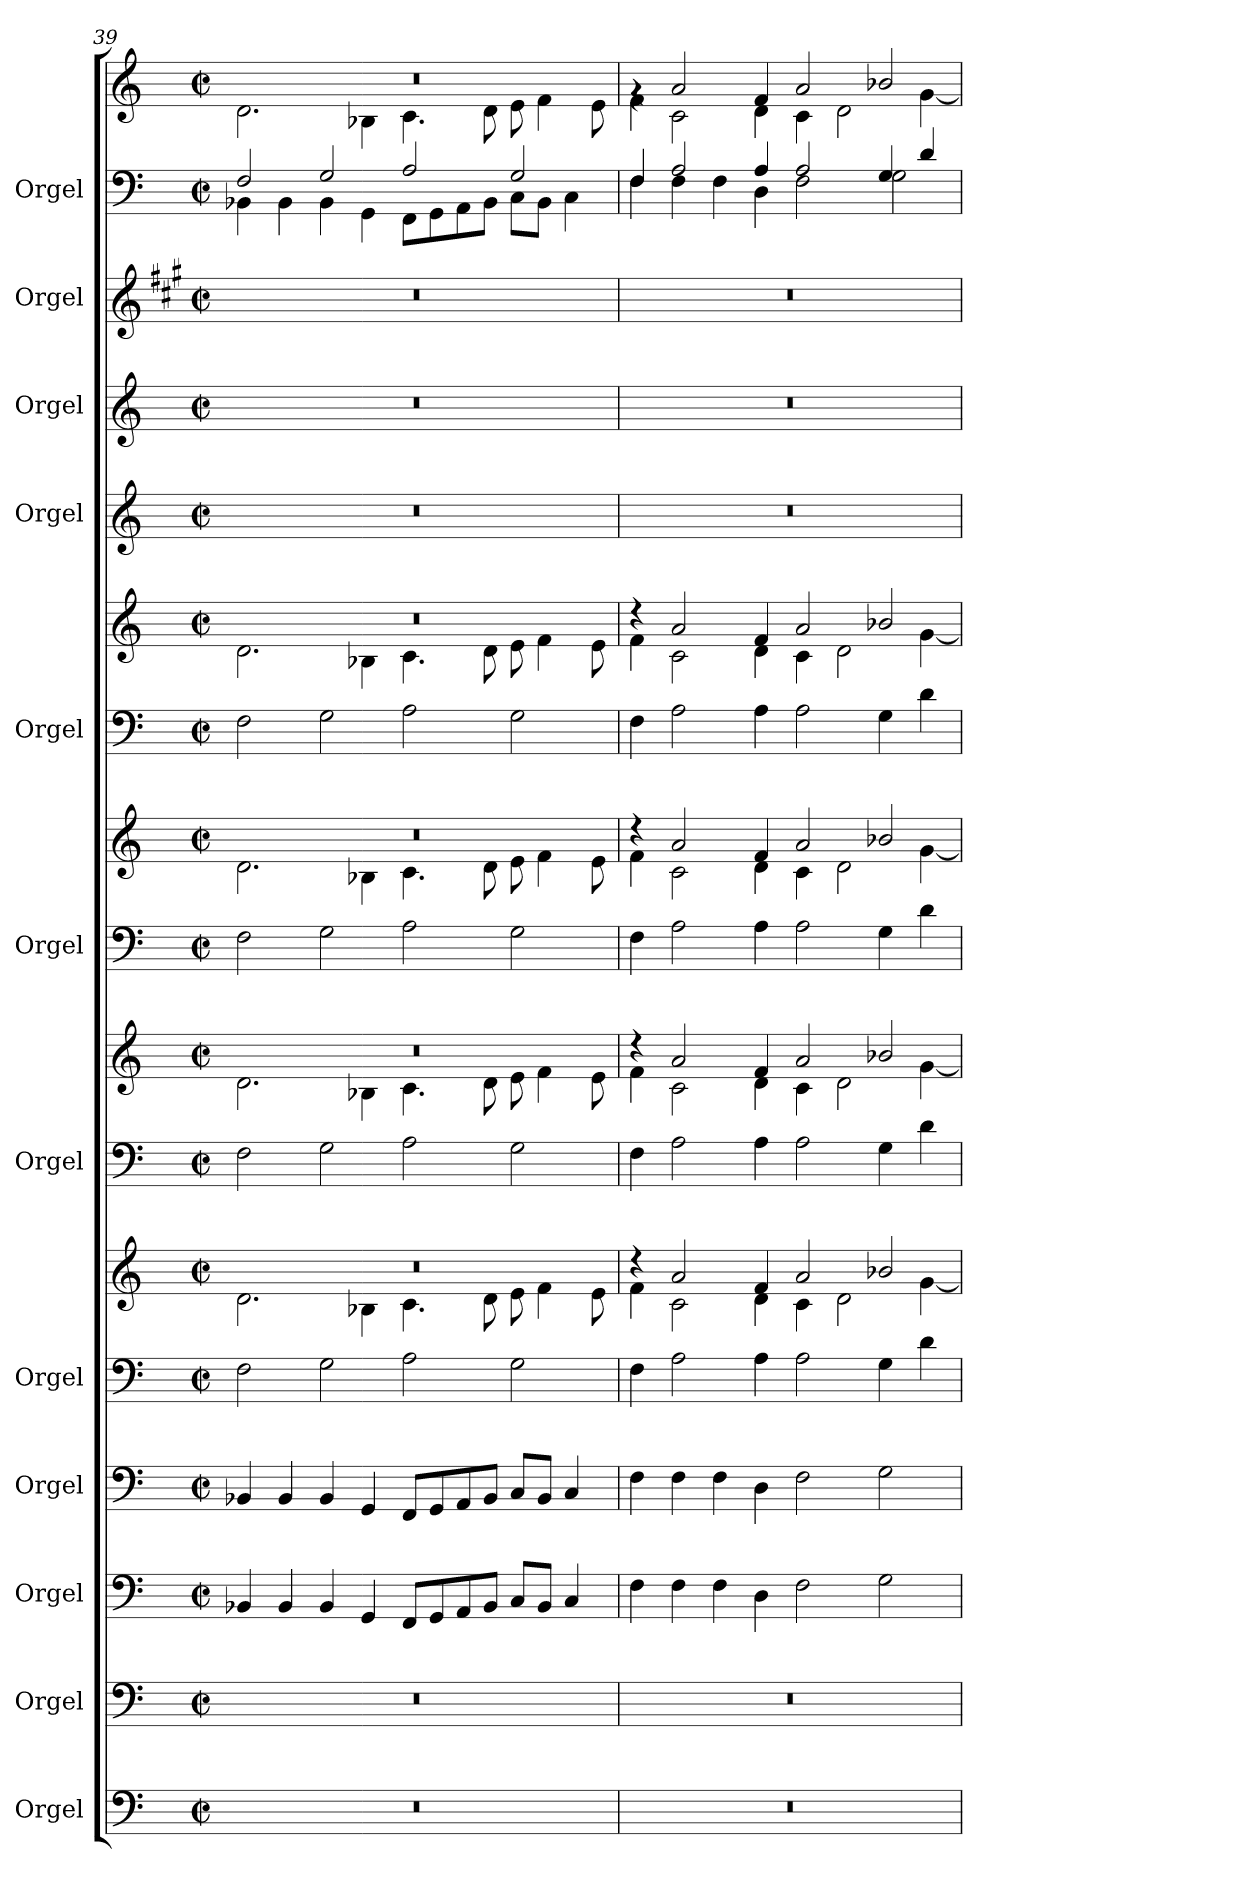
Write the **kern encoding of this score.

**kern	**kern	**kern	**kern	**kern	**kern	**kern	**kern	**kern	**kern	**kern	**kern	**kern	**kern	**kern	**kern	**kern
*part12	*part11	*part10	*part9	*part8	*part8	*part7	*part7	*part6	*part6	*part5	*part5	*part4	*part3	*part2	*part1	*part1
*staff17	*staff16	*staff15	*staff14	*staff13	*staff12	*staff11	*staff10	*staff9	*staff8	*staff7	*staff6	*staff5	*staff4	*staff3	*staff2	*staff1
*I"Orgel	*I"Orgel	*I"Orgel	*I"Orgel	*I"Orgel	*	*I"Orgel	*	*I"Orgel	*	*I"Orgel	*	*I"Orgel	*I"Orgel	*I"Orgel	*I"Orgel	*
*I'Org.	*I'Org.	*I'Org.	*I'Org.	*I'Org.	*	*I'Org.	*	*I'Org.	*	*I'Org.	*	*I'Org.	*I'Org.	*I'Org.	*	*
*clefF4	*clefF4	*clefF4	*clefF4	*clefF4	*clefG2	*clefF4	*clefG2	*clefF4	*clefG2	*clefF4	*clefG2	*clefG2	*clefG2	*clefG2	*clefF4	*clefG2
*	*	*	*	*	*	*	*	*	*	*	*	*	*	*ITrd5c9	*	*
*k[]	*k[]	*k[]	*k[]	*k[]	*k[]	*k[]	*k[]	*k[]	*k[]	*k[]	*k[]	*k[]	*k[]	*k[]	*k[]	*k[]
*M4/2	*M4/2	*M4/2	*M4/2	*M4/2	*M4/2	*M4/2	*M4/2	*M4/2	*M4/2	*M4/2	*M4/2	*M4/2	*M4/2	*M4/2	*M4/2	*M4/2
*met(c|)	*met(c|)	*met(c|)	*met(c|)	*met(c|)	*met(c|)	*met(c|)	*met(c|)	*met(c|)	*met(c|)	*met(c|)	*met(c|)	*met(c|)	*met(c|)	*met(c|)	*met(c|)	*met(c|)
=39	=39	=39	=39	=39	=39	=39	=39	=39	=39	=39	=39	=39	=39	=39	=39	=39
*	*	*	*	*	*^	*	*^	*	*^	*	*^	*	*	*	*^	*^
0r	0r	4BB-X/	4BB-X/	2F\	0r	2.d\	2F\	0r	2.d\	2F\	0r	2.d\	2F\	0r	2.d\	0r	0r	0r	2F/	4BB-X\	0r	2.d\
.	.	4BB-/	4BB-/	.	.	.	.	.	.	.	.	.	.	.	.	.	.	.	.	4BB-\	.	.
.	.	4BB-/	4BB-/	2G\	.	.	2G\	.	.	2G\	.	.	2G\	.	.	.	.	.	2G/	4BB-\	.	.
.	.	4GG/	4GG/	.	.	4B-X\	.	.	4B-X\	.	.	4B-X\	.	.	4B-X\	.	.	.	.	4GG\	.	4B-X\
.	.	8FF/L	8FF/L	2A\	.	4.c\	2A\	.	4.c\	2A\	.	4.c\	2A\	.	4.c\	.	.	.	2A/	8FF\L	.	4.c\
.	.	8GG/	8GG/	.	.	.	.	.	.	.	.	.	.	.	.	.	.	.	.	8GG\	.	.
.	.	8AA/	8AA/	.	.	.	.	.	.	.	.	.	.	.	.	.	.	.	.	8AA\	.	.
.	.	8BB-/J	8BB-/J	.	.	8d\	.	.	8d\	.	.	8d\	.	.	8d\	.	.	.	.	8BB-\J	.	8d\
.	.	8C/L	8C/L	2G\	.	8e\	2G\	.	8e\	2G\	.	8e\	2G\	.	8e\	.	.	.	2G/	8C\L	.	8e\
.	.	8BB-/J	8BB-/J	.	.	4f\	.	.	4f\	.	.	4f\	.	.	4f\	.	.	.	.	8BB-\J	.	4f\
.	.	4C/	4C/	.	.	.	.	.	.	.	.	.	.	.	.	.	.	.	.	4C\	.	.
.	.	.	.	.	.	8e\	.	.	8e\	.	.	8e\	.	.	8e\	.	.	.	.	.	.	8e\
=40	=40	=40	=40	=40	=40	=40	=40	=40	=40	=40	=40	=40	=40	=40	=40	=40	=40	=40	=40	=40	=40	=40
0r	0r	4F\	4F\	4F\	4r	4f\	4F\	4r	4f\	4F\	4r	4f\	4F\	4r	4f\	0r	0r	0r	4F/	4F\	4rg	4f\
.	.	4F\	4F\	2A\	2a/	2c\	2A\	2a/	2c\	2A\	2a/	2c\	2A\	2a/	2c\	.	.	.	2A/	4F\	2a/	2c\
.	.	4F\	4F\	.	.	.	.	.	.	.	.	.	.	.	.	.	.	.	.	4F\	.	.
.	.	4D\	4D\	4A\	4f/	4d\	4A\	4f/	4d\	4A\	4f/	4d\	4A\	4f/	4d\	.	.	.	4A/	4D\	4f/	4d\
.	.	2F\	2F\	2A\	2a/	4c\	2A\	2a/	4c\	2A\	2a/	4c\	2A\	2a/	4c\	.	.	.	2A/	2F\	2a/	4c\
.	.	.	.	.	.	2d\	.	.	2d\	.	.	2d\	.	.	2d\	.	.	.	.	.	.	2d\
.	.	2G\	2G\	4G\	2b-X/	.	4G\	2b-X/	.	4G\	2b-X/	.	4G\	2b-X/	.	.	.	.	4G/	2G\	2b-X/	.
.	.	.	.	4d\	.	[4g\	4d\	.	[4g\	4d\	.	[4g\	4d\	.	[4g\	.	.	.	4d/	.	.	[4g\
*	*	*	*	*	*	*	*	*	*	*	*	*	*	*	*	*	*	*	*v	*v	*	*
*	*	*	*	*	*v	*v	*	*v	*v	*	*v	*v	*	*v	*v	*	*	*	*	*v	*v
=	=	=	=	=	=	=	=	=	=	=	=	=	=	=	=	=
*-	*-	*-	*-	*-	*-	*-	*-	*-	*-	*-	*-	*-	*-	*-	*-	*-
